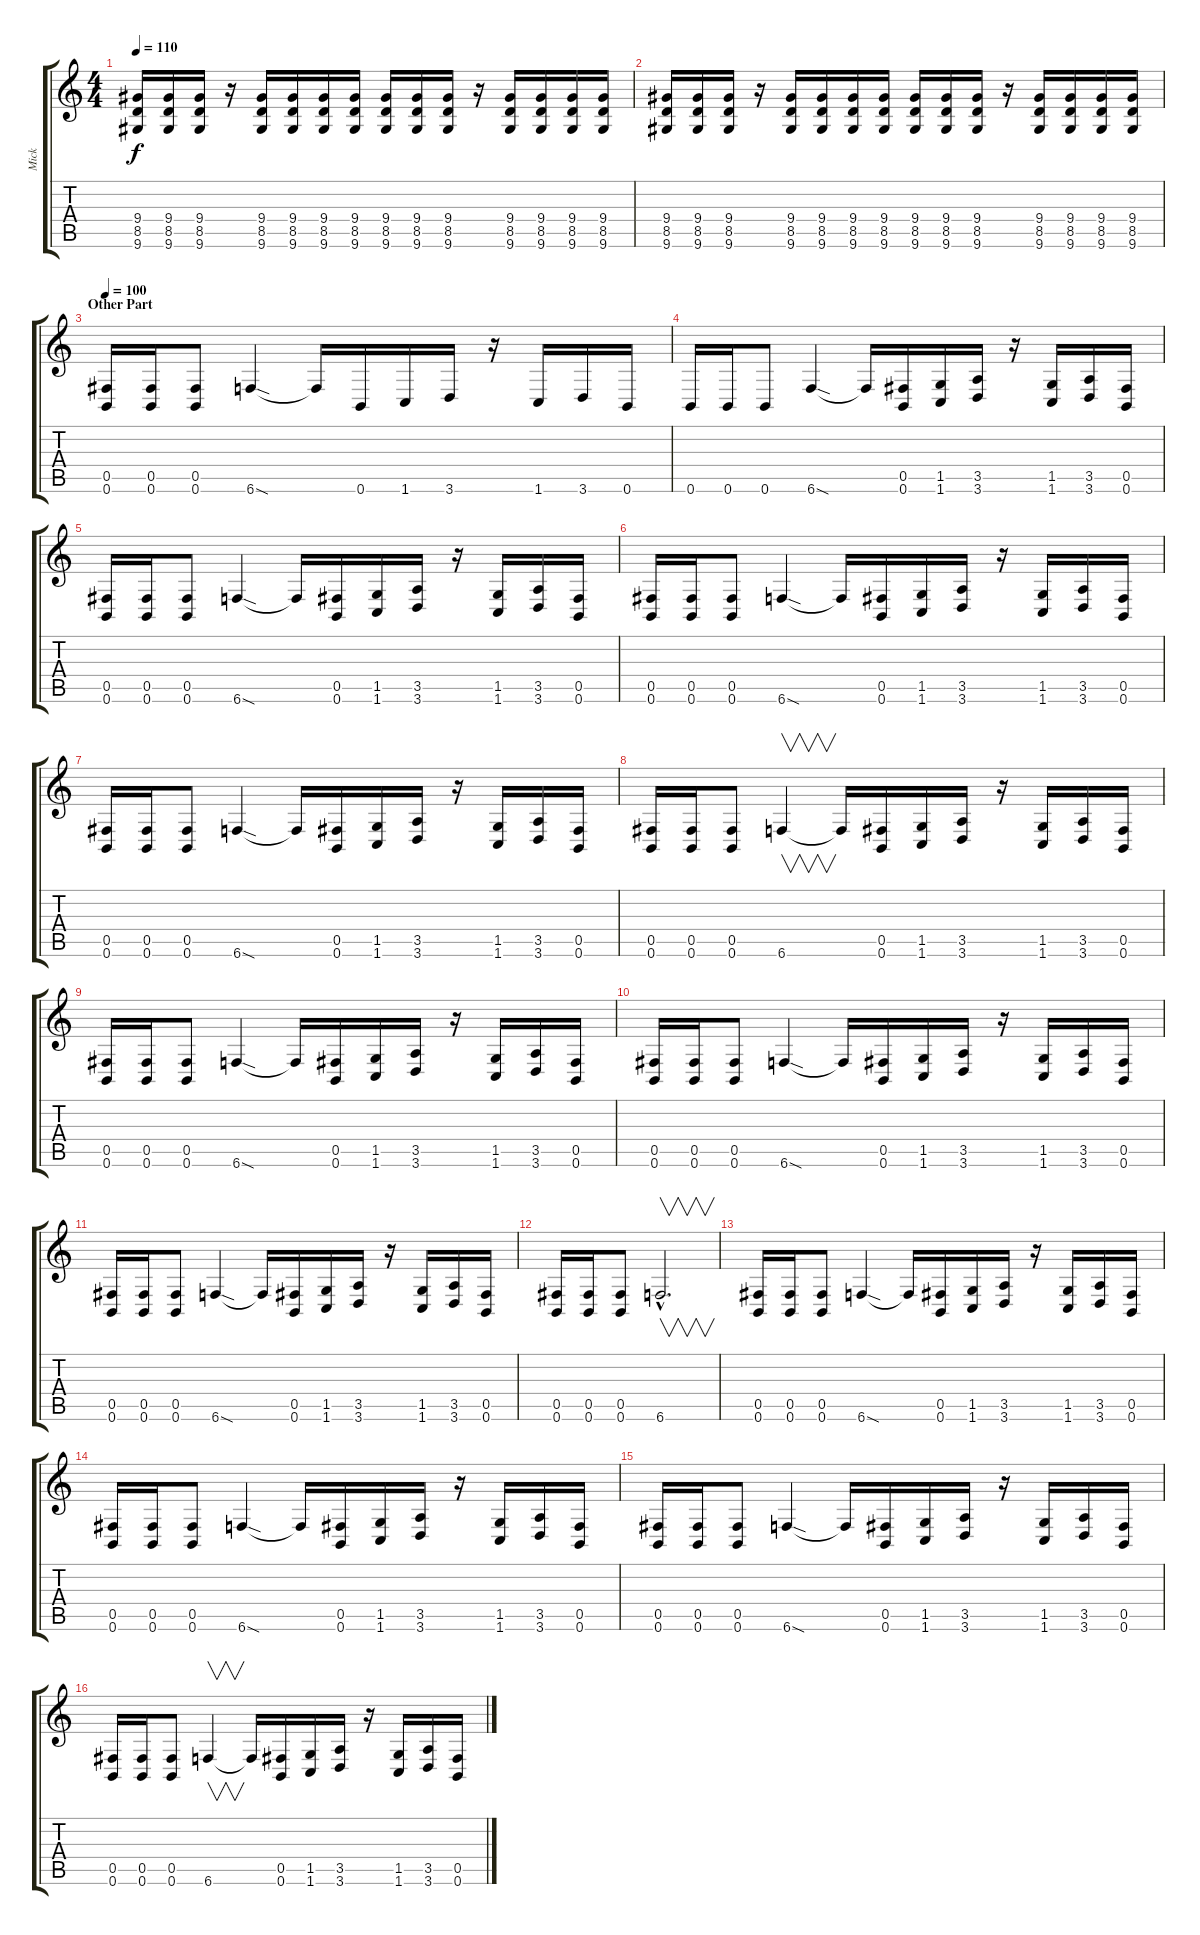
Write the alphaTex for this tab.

\track ("Mick" "Mick") {instrument distortionguitar}
\staff {score tabs}
\tuning (Db4 Ab3 E3 B2 Gb2 B1) {hide}
\ts (4 4)
\tempo 110
\clef g2
\ks c
(9.4 8.5 9.6).16{dy f} (9.4 8.5 9.6).16 (9.4 8.5 9.6).16 r.16 (9.4 8.5 9.6).16 (9.4 8.5 9.6).16 (9.4 8.5 9.6).16 (9.4 8.5 9.6).16 (9.4 8.5 9.6).16 (9.4 8.5 9.6).16 (9.4 8.5 9.6).16 r.16 (9.4 8.5 9.6).16 (9.4 8.5 9.6).16 (9.4 8.5 9.6).16 (9.4 8.5 9.6).16 |
(9.4 8.5 9.6).16 (9.4 8.5 9.6).16 (9.4 8.5 9.6).16 r.16 (9.4 8.5 9.6).16 (9.4 8.5 9.6).16 (9.4 8.5 9.6).16 (9.4 8.5 9.6).16 (9.4 8.5 9.6).16 (9.4 8.5 9.6).16 (9.4 8.5 9.6).16 r.16 (9.4 8.5 9.6).16 (9.4 8.5 9.6).16 (9.4 8.5 9.6).16 (9.4 8.5 9.6).16 |
\section ("" "Other Part")
\tempo 100
(0.5 0.6).16{volume 14} (0.5 0.6).16 (0.5 0.6).8 6.6{sod}.4 6.6{t}.16 0.6.16 1.6.16 3.6.16 r.16 1.6.16 3.6.16 0.6.16 |
0.6.16 0.6.16 0.6.8 6.6{sod}.4 6.6{t}.16 (0.5 0.6).16 (1.5 1.6).16 (3.5 3.6).16 r.16 (1.5 1.6).16 (3.5 3.6).16 (0.5 0.6).16 |
(0.5 0.6).16 (0.5 0.6).16 (0.5 0.6).8 6.6{sod}.4 6.6{t}.16 (0.5 0.6).16 (1.5 1.6).16 (3.5 3.6).16 r.16 (1.5 1.6).16 (3.5 3.6).16 (0.5 0.6).16 |
(0.5 0.6).16 (0.5 0.6).16 (0.5 0.6).8 6.6{sod}.4 6.6{t}.16 (0.5 0.6).16 (1.5 1.6).16 (3.5 3.6).16 r.16 (1.5 1.6).16 (3.5 3.6).16 (0.5 0.6).16 |
(0.5 0.6).16 (0.5 0.6).16 (0.5 0.6).8 6.6{sod}.4 6.6{t}.16 (0.5 0.6).16 (1.5 1.6).16 (3.5 3.6).16 r.16 (1.5 1.6).16 (3.5 3.6).16 (0.5 0.6).16 |
(0.5 0.6).16 (0.5 0.6).16 (0.5 0.6).8 6.6.4{v} 6.6{t}.16 (0.5 0.6).16 (1.5 1.6).16 (3.5 3.6).16 r.16 (1.5 1.6).16 (3.5 3.6).16 (0.5 0.6).16 |
(0.5 0.6).16 (0.5 0.6).16 (0.5 0.6).8 6.6{sod}.4 6.6{t}.16 (0.5 0.6).16 (1.5 1.6).16 (3.5 3.6).16 r.16 (1.5 1.6).16 (3.5 3.6).16 (0.5 0.6).16 |
(0.5 0.6).16 (0.5 0.6).16 (0.5 0.6).8 6.6{sod}.4 6.6{t}.16 (0.5 0.6).16 (1.5 1.6).16 (3.5 3.6).16 r.16 (1.5 1.6).16 (3.5 3.6).16 (0.5 0.6).16 |
(0.5 0.6).16 (0.5 0.6).16 (0.5 0.6).8 6.6{sod}.4 6.6{t}.16 (0.5 0.6).16 (1.5 1.6).16 (3.5 3.6).16 r.16 (1.5 1.6).16 (3.5 3.6).16 (0.5 0.6).16 |
(0.5 0.6).16 (0.5 0.6).16 (0.5 0.6).8 6.6{hac}.2{v d} |
(0.5 0.6).16 (0.5 0.6).16 (0.5 0.6).8 6.6{sod}.4 6.6{t}.16 (0.5 0.6).16 (1.5 1.6).16 (3.5 3.6).16 r.16 (1.5 1.6).16 (3.5 3.6).16 (0.5 0.6).16 |
(0.5 0.6).16 (0.5 0.6).16 (0.5 0.6).8 6.6{sod}.4 6.6{t}.16 (0.5 0.6).16 (1.5 1.6).16 (3.5 3.6).16 r.16 (1.5 1.6).16 (3.5 3.6).16 (0.5 0.6).16 |
(0.5 0.6).16 (0.5 0.6).16 (0.5 0.6).8 6.6{sod}.4 6.6{t}.16 (0.5 0.6).16 (1.5 1.6).16 (3.5 3.6).16 r.16 (1.5 1.6).16 (3.5 3.6).16 (0.5 0.6).16 |
(0.5 0.6).16 (0.5 0.6).16 (0.5 0.6).8 6.6.4{v} 6.6{t}.16 (0.5 0.6).16 (1.5 1.6).16 (3.5 3.6).16 r.16 (1.5 1.6).16 (3.5 3.6).16 (0.5 0.6).16
